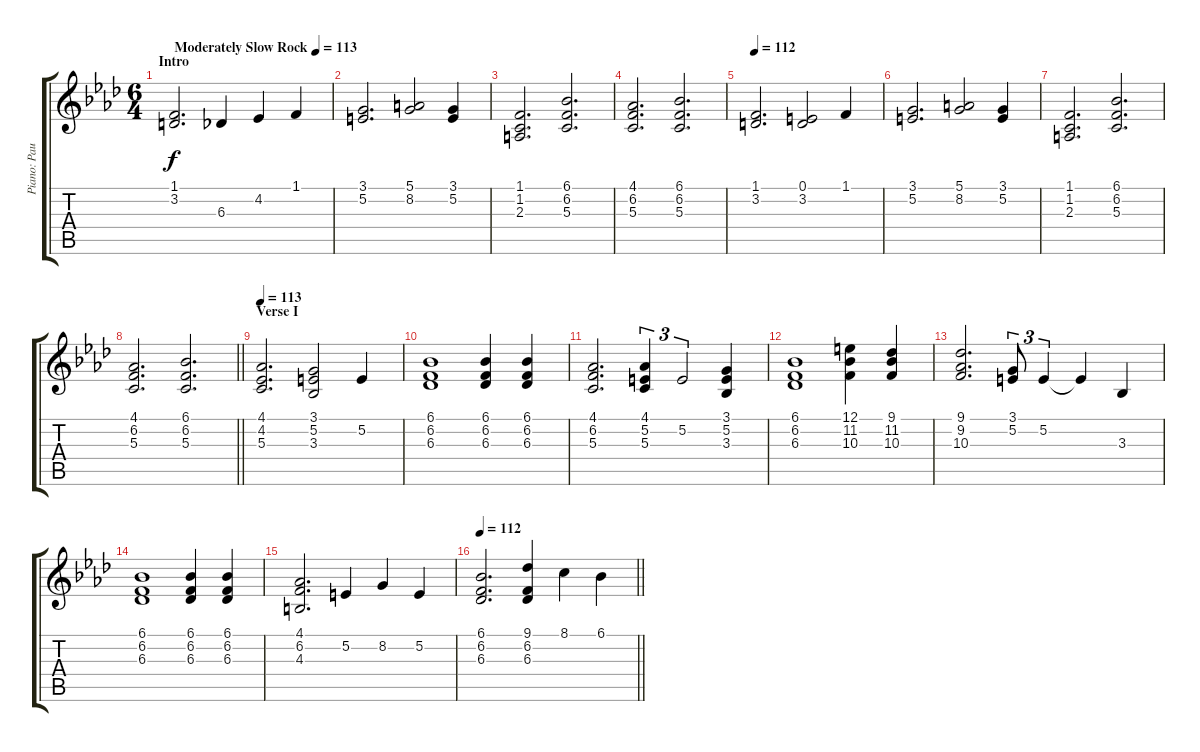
\track ("Piano: Paul" "Piano: Pau") {instrument acousticgrandpiano}
\staff {score tabs}
\tuning (E4 B3 G3 D3 A2 E2) {hide}
\ts (6 4)
\section ("" "Intro")
\tempo (113 "Moderately Slow Rock")
\tempo 110
\tempo (113 "Moderately Slow Rock")
\clef g2
\ks ab
(1.1 3.2).2{d dy f instrument acousticgrandpiano} 6.3.4 4.2.4 1.1.4 |
(3.1 5.2).2{d} (5.1 8.2).2 (3.1 5.2).4 |
(1.1 1.2 2.3).2{d} (6.1 6.2 5.3).2{d} |
(4.1 6.2 5.3).2{d} (6.1 6.2 5.3).2{d} |
\tempo 112
(1.1 3.2).2{d} (0.1 3.2).2 1.1.4 |
(3.1 5.2).2{d} (5.1 8.2).2 (3.1 5.2).4 |
(1.1 1.2 2.3).2{d} (6.1 6.2 5.3).2{d} |
\barLineRight lightlight
(4.1 6.2 5.3).2{d} (6.1 6.2 5.3).2{d} |
\section ("" "Verse I")
\tempo 113
(4.1 4.2 5.3).2{d} (3.1 5.2 3.3).2 5.2.4 |
(6.1 6.2 6.3).1 (6.1 6.2 6.3).4 (6.1 6.2 6.3).4 |
(4.1 6.2 5.3).2{d} (4.1 5.2 5.3).4{tu (3 2)} 5.2.2{tu (3 2)} (3.1 5.2 3.3).4 |
(6.1 6.2 6.3).1 (12.1 11.2 10.3).4 (9.1 11.2 10.3).4 |
(9.1 9.2 10.3).2{d} (3.1 5.2).8{tu (3 2)} 5.2.4{tu (3 2)} 5.2{t}.4 3.3.4 |
(6.1 6.2 6.3).1 (6.1 6.2 6.3).4 (6.1 6.2 6.3).4 |
(4.1 6.2 4.3).2{d} 5.2.4 8.2.4 5.2.4 |
\tempo 112
\barLineRight lightlight
(6.1 6.2 6.3).2{d} (9.1 6.2 6.3).4 8.1.4 6.1.4
